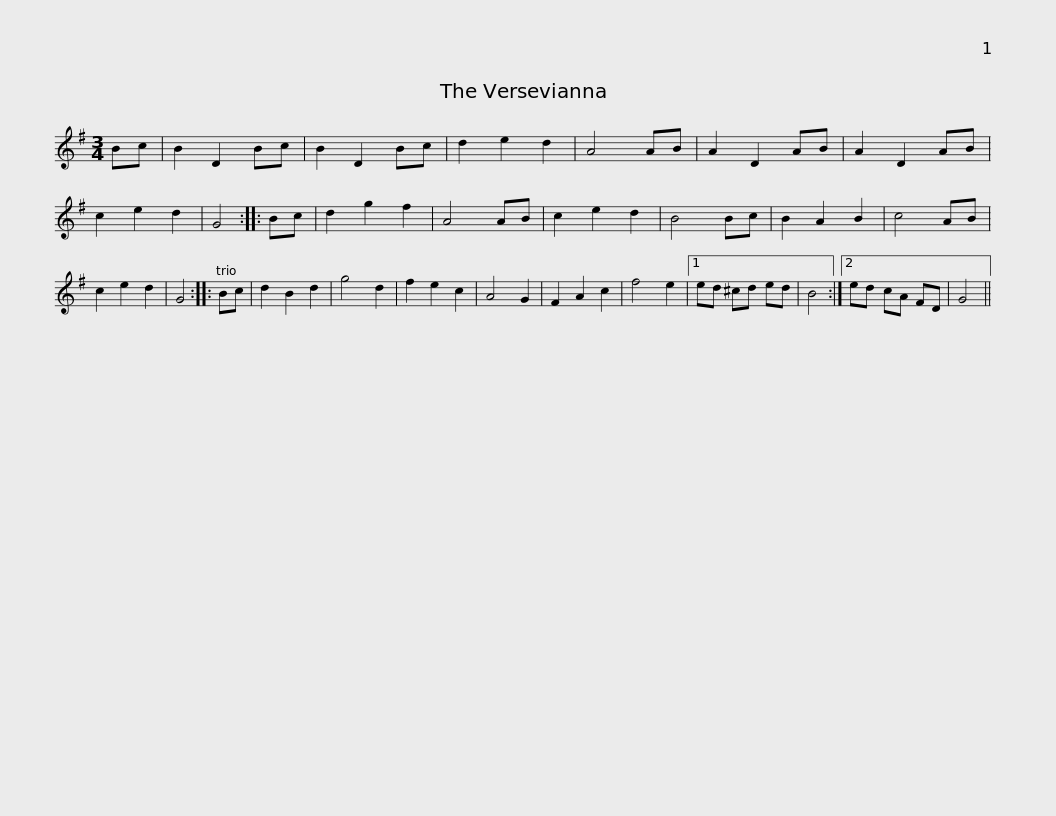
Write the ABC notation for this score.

X:1
L:1/8
M:3/4
I:linebreak $
K:G
V:1 treble
V:1
 Bc | B2 D2 Bc | B2 D2 Bc | d2 e2 d2 | A4 AB | %5
 A2 D2 AB | A2 D2 AB | c2 e2 d2 | G4 :: Bc | %10
 d2 g2 f2 | A4 AB |$ c2 e2 d2 | B4 Bc | B2 A2 B2 | %15
 c4 AB | c2 e2 d2 | G4 :: Bc | d2 B2 d2 | %20
 g4 d2 | f2 e2 c2 | A4 G2 | F2 A2 c2 | f4 e2 |1$ %25
 ed ^cd ed | B4 :|2 ed cA FD | G4 || %29
